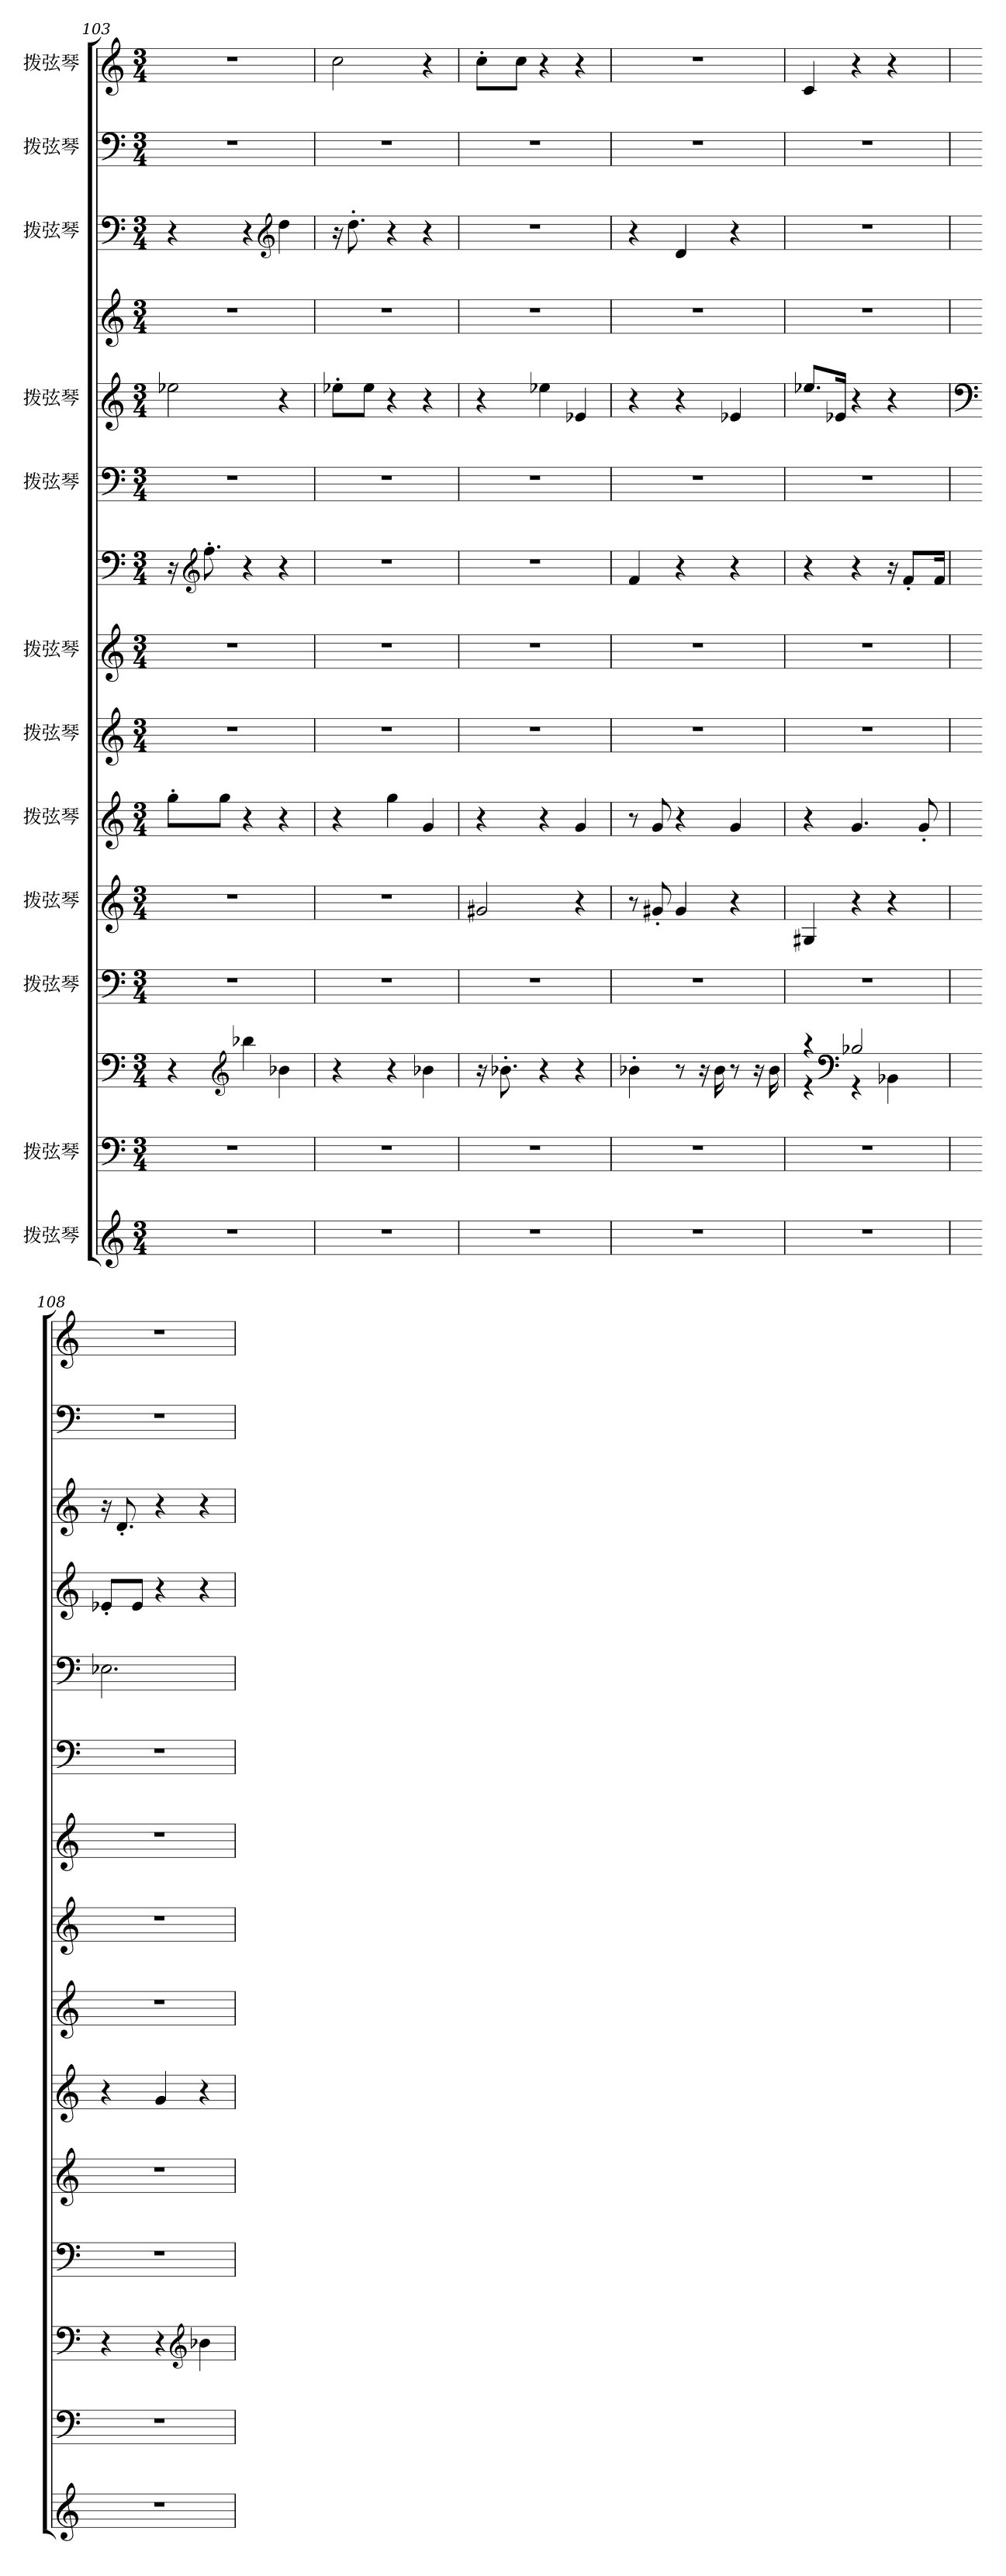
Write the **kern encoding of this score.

**kern	**kern	**kern	**kern	**kern	**kern	**kern	**kern	**kern	**kern	**kern	**kern	**kern	**kern	**kern
*part12	*part11	*part11	*part10	*part9	*part8	*part7	*part6	*part6	*part5	*part4	*part4	*part3	*part2	*part1
*staff15	*staff14	*staff13	*staff12	*staff11	*staff10	*staff9	*staff8	*staff7	*staff6	*staff5	*staff4	*staff3	*staff2	*staff1
*I"拨弦琴	*I"拨弦琴	*	*I"拨弦琴	*I"拨弦琴	*I"拨弦琴	*I"拨弦琴	*I"拨弦琴	*	*I"拨弦琴	*I"拨弦琴	*	*I"拨弦琴	*I"拨弦琴	*I"拨弦琴
*clefG2	*clefF4	*clefF4	*clefF4	*clefG2	*clefG2	*clefG2	*clefG2	*clefF4	*clefF4	*clefG2	*clefG2	*clefF4	*clefF4	*clefG2
*k[]	*k[]	*k[]	*k[]	*k[]	*k[]	*k[]	*k[]	*k[]	*k[]	*k[]	*k[]	*k[]	*k[]	*k[]
*M3/4	*M3/4	*M3/4	*M3/4	*M3/4	*M3/4	*M3/4	*M3/4	*M3/4	*M3/4	*M3/4	*M3/4	*M3/4	*M3/4	*M3/4
=103	=103	=103	=103	=103	=103	=103	=103	=103	=103	=103	=103	=103	=103	=103
2.r	2.r	4r	2.r	2.r	8gg'\L	2.r	2.r	16r	2.r	2ee-X\	2.r	4r	2.r	2.r
*	*	*	*	*	*	*	*	*clefG2	*	*	*	*	*	*
.	.	.	.	.	.	.	.	8.ff'\	.	.	.	.	.	.
.	.	.	.	.	8gg\J	.	.	.	.	.	.	.	.	.
*	*	*clefG2	*	*	*	*	*	*	*	*	*	*	*	*
.	.	4bb-X\	.	.	4r	.	.	4r	.	.	.	4r	.	.
*	*	*	*	*	*	*	*	*	*	*	*	*clefG2	*	*
.	.	4b-X\	.	.	4r	.	.	4r	.	4r	.	4dd\	.	.
!!LO:PB:g=z
=104	=104	=104	=104	=104	=104	=104	=104	=104	=104	=104	=104	=104	=104	=104
2.r	2.r	4r	2.r	2.r	4r	2.r	2.r	2.r	2.r	8ee-X'\L	2.r	16r	2.r	2cc\
.	.	.	.	.	.	.	.	.	.	.	.	8.dd'\	.	.
.	.	.	.	.	.	.	.	.	.	8ee-\J	.	.	.	.
.	.	4r	.	.	4gg\	.	.	.	.	4r	.	4r	.	.
.	.	4b-X\	.	.	4g/	.	.	.	.	4r	.	4r	.	4r
=105	=105	=105	=105	=105	=105	=105	=105	=105	=105	=105	=105	=105	=105	=105
2.r	2.r	16r	2.r	2g#X/	4r	2.r	2.r	2.r	2.r	4r	2.r	2.r	2.r	8cc'\L
.	.	8.b-X'\	.	.	.	.	.	.	.	.	.	.	.	.
.	.	.	.	.	.	.	.	.	.	.	.	.	.	8cc\J
.	.	4r	.	.	4r	.	.	.	.	4ee-X\	.	.	.	4r
.	.	4r	.	4r	4g/	.	.	.	.	4e-X/	.	.	.	4r
=106	=106	=106	=106	=106	=106	=106	=106	=106	=106	=106	=106	=106	=106	=106
2.r	2.r	4b-X'\	2.r	8r	8r	2.r	2.r	4f/	2.r	4r	2.r	4r	2.r	2.r
.	.	.	.	8g#X'/	8g/	.	.	.	.	.	.	.	.	.
.	.	8r	.	4g#/	4r	.	.	4r	.	4r	.	4d/	.	.
.	.	16r	.	.	.	.	.	.	.	.	.	.	.	.
.	.	16b-\	.	.	.	.	.	.	.	.	.	.	.	.
.	.	8r	.	4r	4g/	.	.	4r	.	4e-X/	.	4r	.	.
.	.	16r	.	.	.	.	.	.	.	.	.	.	.	.
.	.	16b-\	.	.	.	.	.	.	.	.	.	.	.	.
=107	=107	=107	=107	=107	=107	=107	=107	=107	=107	=107	=107	=107	=107	=107
*	*	*^	*	*	*	*	*	*	*	*	*	*	*	*
2.r	2.r	4r	4r	2.r	4G#X/	4r	2.r	2.r	4r	2.r	8.ee-X/L	2.r	2.r	2.r	4c/
.	.	.	.	.	.	.	.	.	.	.	16e-X/Jk	.	.	.	.
*	*	*clefF4	*	*	*	*	*	*	*	*	*	*	*	*	*
.	.	2B-X/	4r	.	4r	4.g/	.	.	4r	.	4r	.	.	.	4r
.	.	.	4BB-X\	.	4r	.	.	.	16r	.	4r	.	.	.	4r
.	.	.	.	.	.	.	.	.	8f'/L	.	.	.	.	.	.
.	.	.	.	.	.	8g'/	.	.	.	.	.	.	.	.	.
.	.	.	.	.	.	.	.	.	16f/Jk	.	.	.	.	.	.
*	*	*v	*v	*	*	*	*	*	*	*	*	*	*	*	*
=108	=108	=108	=108	=108	=108	=108	=108	=108	=108	=108	=108	=108	=108	=108
*	*	*	*	*	*	*	*	*	*	*clefF4	*	*	*	*
2.r	2.r	4r	2.r	2.r	4r	2.r	2.r	2.r	2.r	2.E-X\	8e-X'/L	16r	2.r	2.r
.	.	.	.	.	.	.	.	.	.	.	.	8.d'/	.	.
.	.	.	.	.	.	.	.	.	.	.	8e-/J	.	.	.
.	.	4r	.	.	4g/	.	.	.	.	.	4r	4r	.	.
*	*	*clefG2	*	*	*	*	*	*	*	*	*	*	*	*
.	.	4b-X\	.	.	4r	.	.	.	.	.	4r	4r	.	.
=	=	=	=	=	=	=	=	=	=	=	=	=	=	=
*-	*-	*-	*-	*-	*-	*-	*-	*-	*-	*-	*-	*-	*-	*-
